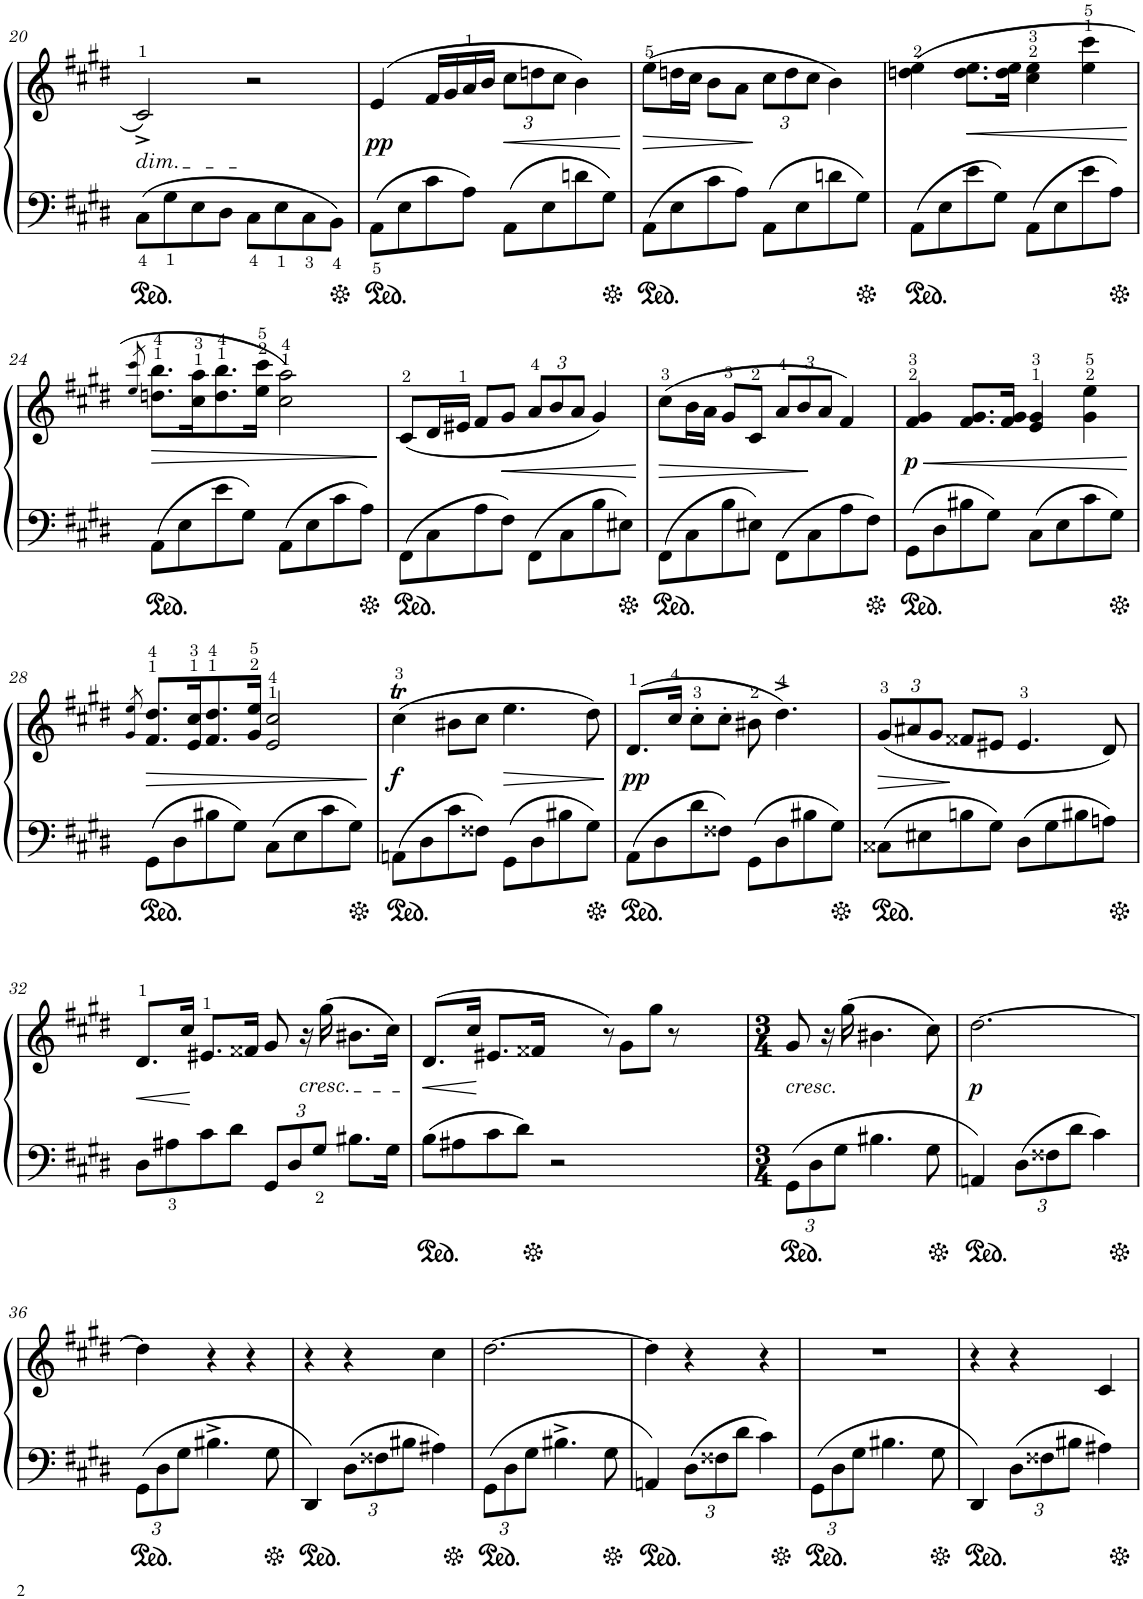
**kern	**kern	**dynam
*part1	*part1	*part1
*staff2	*staff1	*staff1/2
*I"グランドピアノ	*	*
!!LO:PB:g=z
*clefF4	*clefG2	*
*k[f#c#g#d#]	*k[f#c#g#d#]	*
*M4/4	*M4/4	*
*met(c)	*met(c)	*
=20	=20	=20
!	!LO:TX:b:i:t=dim.	!
8C#\L	2c#^/	.
8G#\	.	.
8E\	.	.
8D#\J	.	.
8C#\L	2r	.
8E\	.	.
8C#\	.	.
8BB\J	.	.
=21	=21	=21
!	!	!LO:DY:b
8AA\L	(4e/	pp
8E\	.	.
8c#\	16f#/LL	.
.	16g#/	.
8A\J	16a/	.
.	16b/JJ	.
*	*Xbrackettup	*
!	!	!LO:HP:b
8AA\L	12cc#\L	<
.	12ddn\	.
8E\	.	.
.	12cc#\J	.
8dn\	4b\)	.
8G#\J	.	.
.	.	[
=22	=22	=22
!	!	!LO:HP:b
8AA\L	(8ee\L	>
8E\	16ddn\L	.
.	16cc#\JJ	.
8c#\	8b\L	.
8A\J	8a\J	.
8AA\L	12cc#\L	]
.	12dd\	.
8E\	.	.
.	12cc#\J	.
8dn\	4b\)	.
8G#\J	.	.
=23	=23	=23
8AA\L	(4ddn\ 4ee\	.
8E\	.	.
!	!	!LO:HP:b
8e\	8.dd\ 8.ee\L	<
8G#\J	.	.
.	16dd\ 16ee\Jk	.
8AA\L	4cc#\ 4ee\	.
8E\	.	.
8e\	4ee\ 4ccc#\	.
8A\J	.	.
.	.	[
!!LO:LB:g=z
=24	=24	=24
.	8qee/ 8qccc#/	.
!	!	!LO:HP:b
8AA\L	8.ddn\ 8.bb\L	>
8E\	.	.
.	16cc#\ 16aa\K	.
8e\	8.dd\ 8.bb\	.
8G#\J	.	.
.	16ee\ 16ccc#\Jk	.
8AA\L	2cc#\ 2aa\)	.
8E\	.	.
8c#\	.	.
8A\J	.	.
.	.	]
=25	=25	=25
8FF#\L	(8c#/L	.
8C#\	16d#/L	.
.	16e#X/JJ	.
8A\	8f#/L	.
!	!	!LO:HP:b
8F#\J	8g#/J	<
8FF#\L	12a/L	.
.	12b/	.
8C#\	.	.
.	12a/J	.
8B\	4g#/)	.
8E#X\J	.	.
.	.	[
=26	=26	=26
!	!	!LO:HP:b
8FF#\L	(8cc#\L	>
8C#\	16b\L	.
.	16a\JJ	.
8B\	8g#/L	.
8E#X\J	8c#/J	.
8FF#\L	12a/L	.
.	12b/	.
8C#\	.	.
.	12a/J	]
8A\	4f#/)	.
8F#\J	.	.
=27	=27	=27
!	!	!LO:HP:b
!	!	!LO:DY:n=1:b
8GG#\L	4f#/ 4g#/	< p
8D#\	.	.
8B#X\	8.f#/ 8.g#/L	.
8G#\J	.	.
.	16f#/ 16g#/Jk	.
8C#\L	4e/ 4g#/	.
8E\	.	.
8c#\	4g#\ 4ee\	.
8G#\J	.	.
.	.	[
!!LO:LB:g=z
=28	=28	=28
.	8qg#/ 8qee/	.
!	!	!LO:HP:b
8GG#\L	8.f#/ 8.dd#/L	>
8D#\	.	.
.	16e/ 16cc#/K	.
8B#X\	8.f#/ 8.dd#/	.
8G#\J	.	.
.	16g#/ 16ee/Jk	.
8C#\L	2e/ 2cc#/	.
8E\	.	.
8c#\	.	.
8G#\J	.	.
.	.	]
=29	=29	=29
!	!	!LO:DY:b
8AAn\L	(4cc#T\	f
8D#\	.	.
8c#\	8b#X\L	.
8F##X\J	8cc#\J	.
!	!	!LO:HP:b
8GG#\L	4.ee\	>
8D#\	.	.
8B#X\	.	.
8G#\J	8dd#\)	.
.	.	]
=30	=30	=30
!	!	!LO:DY:b
8AA\L	(8.d#/L	pp
8D#\	.	.
.	16cc#/Jk	.
8d#\	8cc#'\L	.
8F##X\J	8cc#'\J	.
8GG#\L	8b#X\	.
8D#\	4.dd#^\)	.
8B#X\	.	.
8G#\J	.	.
=31	=31	=31
!	!	!LO:HP:b
8C##X\L	(12g#/L	>
.	12a#X/	.
8E#X\	.	.
.	12g#/J	.
8Bn\	8f##X/L	]
8G#\J	8e#X/J	.
8D#\L	4.e#/	.
8G#\	.	.
8B#X\	.	.
8An\J	8d#/)	.
!!LO:LB:g=z
=32	=32	=32
!	!	!LO:HP:b
8D#\L	8.d#/L	<
8A#X\	.	.
.	16cc#/Jk	.
8c#\	8.e#X/L	[
8d#\J	.	.
.	16f##X/Jk	.
*Xbrackettup	*	*
12GG#/L	8g#/	.
12D#/	.	.
!	!LO:TX:b:i:t=cresc.	!
.	16r	.
12G#/J	.	.
.	(16gg#\	.
8.B#X\L	8.b#X\L	.
16G#\Jk	16cc#\Jk)	.
=33	=33	=33
!	!	!LO:HP:b
8B\L	(>8.d#/L	<
8A#X\	.	.
.	16cc#/Jk	.
8c#\	8.e#X/L	[
8d#\J	.	.
.	16f##X/Jk	.
2r	8r)	.
.	8g#\L	.
.	8gg#\J	.
.	8r	.
=34	=34	=34
*M3/4	*M3/4	*
!	!LO:TX:b:i:t=cresc.	!
12GG#\L	8g#/	.
12D#\	.	.
.	16r	.
12G#\J	.	.
.	(16gg#\	.
4.B#X\	4.b#X\	.
8G#\	8cc#\)	.
=35	=35	=35
!	!	!LO:DY:b
4AAn/	[2.dd#\	p
12D#\L	.	.
12F##X\	.	.
12d#\J	.	.
4c#\	.	.
!!LO:LB:g=z
=36	=36	=36
12GG#\L	4dd#\]	.
12D#\	.	.
12G#\J	.	.
4.B#X^\	4r	.
.	4r	.
8G#\	.	.
=37	=37	=37
4DD#/	4r	.
12D#\L	4r	.
12F##X\	.	.
12B#X\J	.	.
4A#X\	4cc#\	.
=38	=38	=38
12GG#\L	[2.dd#\	.
12D#\	.	.
12G#\J	.	.
4.B#X^\	.	.
8G#\	.	.
=39	=39	=39
4AAn/	4dd#\]	.
12D#\L	4r	.
12F##X\	.	.
12d#\J	.	.
4c#\	4r	.
=40	=40	=40
12GG#\L	2.r	.
12D#\	.	.
12G#\J	.	.
4.B#X\	.	.
8G#\	.	.
=41	=41	=41
4DD#/	4r	.
12D#\L	4r	.
12F##X\	.	.
12B#X\J	.	.
4A#X\	4c#/	.
=	=	=
*-	*-	*-
